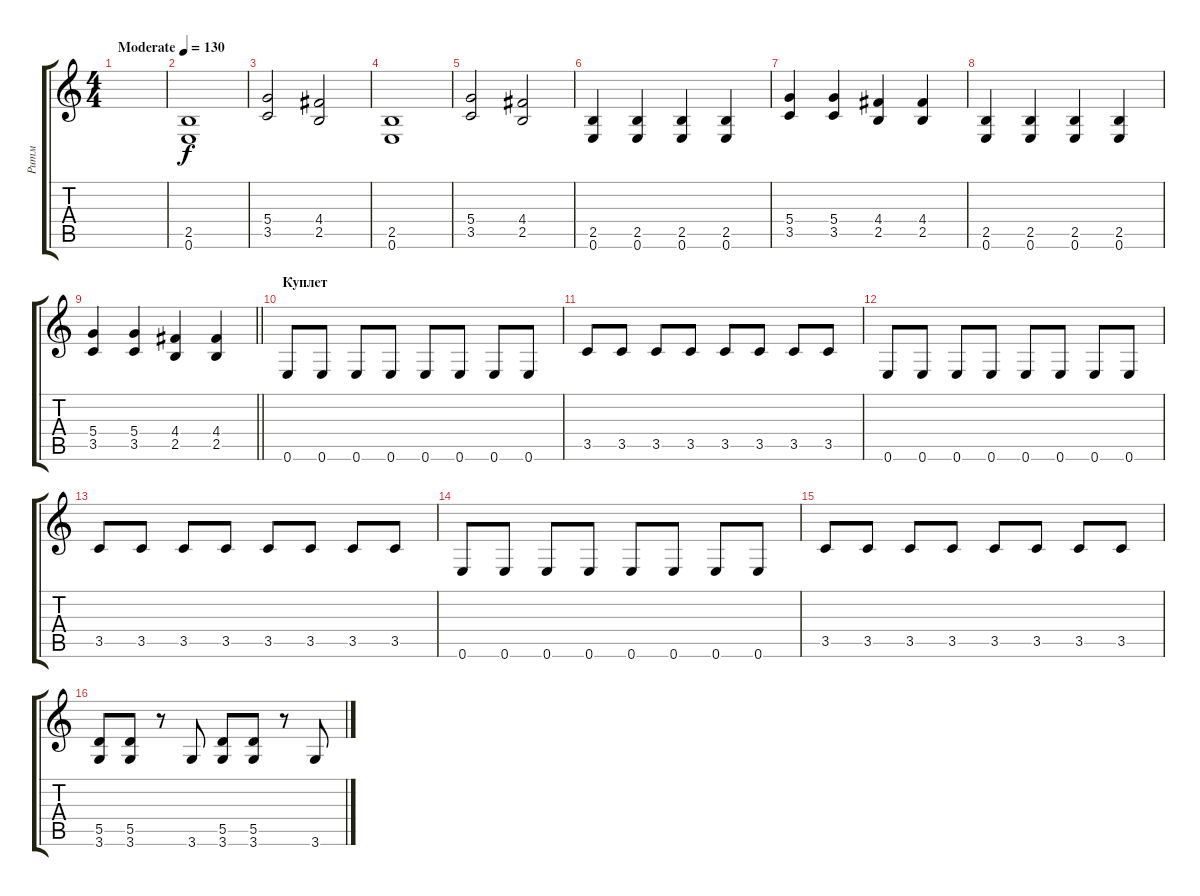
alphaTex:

\track ("Ритм" "Ритм") {instrument distortionguitar}
\staff {score tabs}
\tuning (E4 B3 G3 D3 A2 E2) {hide}
\ts (4 4)
\tempo (130 "Moderate")
\clef g2
\ks c
|
(2.5 0.6).1 |
(5.4 3.5).2 (4.4 2.5).2 |
(2.5 0.6).1 |
(5.4 3.5).2 (4.4 2.5).2 |
(2.5 0.6).4 (2.5 0.6).4 (2.5 0.6).4 (2.5 0.6).4 |
(5.4 3.5).4 (5.4 3.5).4 (4.4 2.5).4 (4.4 2.5).4 |
(2.5 0.6).4 (2.5 0.6).4 (2.5 0.6).4 (2.5 0.6).4 |
\barLineRight lightlight
(5.4 3.5).4 (5.4 3.5).4 (4.4 2.5).4 (4.4 2.5).4 |
\section ("" "Куплет")
0.6.8 0.6.8 0.6.8 0.6.8 0.6.8 0.6.8 0.6.8 0.6.8 |
3.5.8 3.5.8 3.5.8 3.5.8 3.5.8 3.5.8 3.5.8 3.5.8 |
0.6.8 0.6.8 0.6.8 0.6.8 0.6.8 0.6.8 0.6.8 0.6.8 |
3.5.8 3.5.8 3.5.8 3.5.8 3.5.8 3.5.8 3.5.8 3.5.8 |
0.6.8 0.6.8 0.6.8 0.6.8 0.6.8 0.6.8 0.6.8 0.6.8 |
3.5.8 3.5.8 3.5.8 3.5.8 3.5.8 3.5.8 3.5.8 3.5.8 |
(5.5 3.6).8 (5.5 3.6).8 r.8 3.6.8 (5.5 3.6).8 (5.5 3.6).8 r.8 3.6.8
